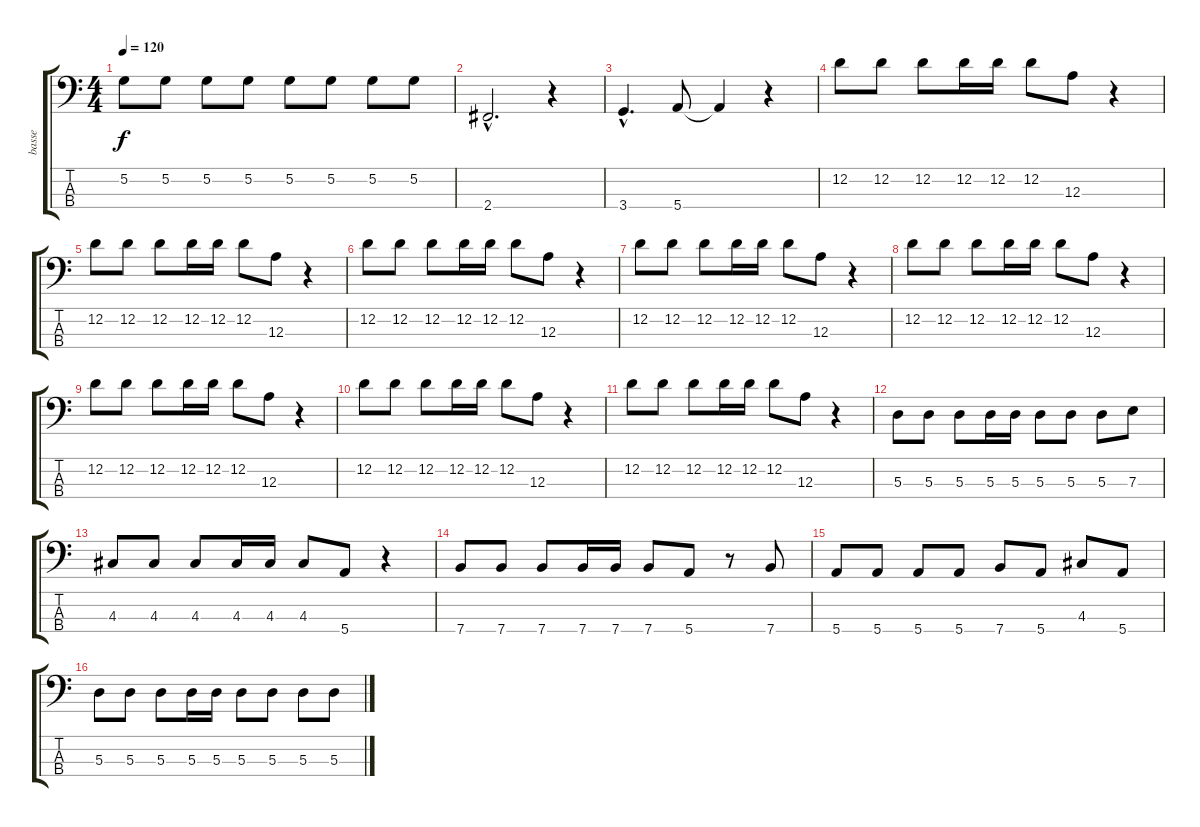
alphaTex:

\track ("basse" "basse") {instrument electricbassfinger}
\staff {score tabs}
\tuning (G2 D2 A1 E1) {hide}
\ts (4 4)
\tempo 120
\clef f4
\ks c
5.2.8{dy f} 5.2.8 5.2.8 5.2.8 5.2.8 5.2.8 5.2.8 5.2.8 |
2.4{hac}.2{d} r.4 |
3.4{hac}.4{d} 5.4.8 5.4{t}.4 r.4 |
12.2.8 12.2.8 12.2.8 12.2.16 12.2.16 12.2.8 12.3.8 r.4 |
12.2.8 12.2.8 12.2.8 12.2.16 12.2.16 12.2.8 12.3.8 r.4 |
12.2.8 12.2.8 12.2.8 12.2.16 12.2.16 12.2.8 12.3.8 r.4 |
12.2.8 12.2.8 12.2.8 12.2.16 12.2.16 12.2.8 12.3.8 r.4 |
12.2.8 12.2.8 12.2.8 12.2.16 12.2.16 12.2.8 12.3.8 r.4 |
12.2.8 12.2.8 12.2.8 12.2.16 12.2.16 12.2.8 12.3.8 r.4 |
12.2.8 12.2.8 12.2.8 12.2.16 12.2.16 12.2.8 12.3.8 r.4 |
12.2.8 12.2.8 12.2.8 12.2.16 12.2.16 12.2.8 12.3.8 r.4 |
5.3.8 5.3.8 5.3.8 5.3.16 5.3.16 5.3.8 5.3.8 5.3.8 7.3.8 |
4.3.8 4.3.8 4.3.8 4.3.16 4.3.16 4.3.8 5.4.8 r.4 |
7.4.8 7.4.8 7.4.8 7.4.16 7.4.16 7.4.8 5.4.8 r.8 7.4.8 |
5.4.8 5.4.8 5.4.8 5.4.8 7.4.8 5.4.8 4.3.8 5.4.8 |
5.3.8 5.3.8 5.3.8 5.3.16 5.3.16 5.3.8 5.3.8 5.3.8 5.3.8
